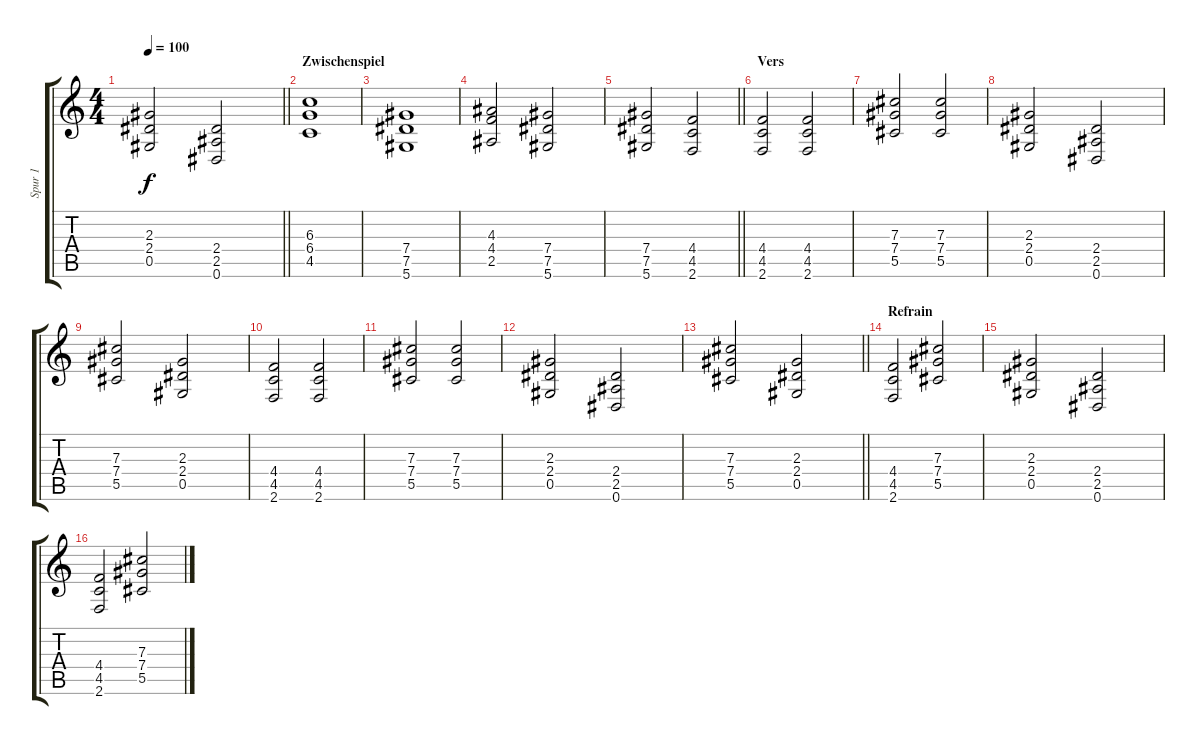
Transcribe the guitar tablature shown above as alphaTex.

\track ("Spur 1" "Spur 1") {instrument overdrivenguitar}
\staff {score tabs}
\tuning (Eb4 Bb3 Gb3 Db3 Ab2 Eb2) {hide}
\ts (4 4)
\tempo 100
\clef g2
\barLineRight lightlight
\ks c
(2.3 2.4 0.5).2{dy f} (2.4 2.5 0.6).2 |
\section ("" "Zwischenspiel")
(6.3 6.4 4.5).1 |
(7.4 7.5 5.6).1 |
(4.3 4.4 2.5).2 (7.4 7.5 5.6).2 |
\barLineRight lightlight
(7.4 7.5 5.6).2 (4.4 4.5 2.6).2 |
\section ("" "Vers")
(4.4 4.5 2.6).2 (4.4 4.5 2.6).2 |
(7.3 7.4 5.5).2 (7.3 7.4 5.5).2 |
(2.3 2.4 0.5).2 (2.4 2.5 0.6).2 |
(7.3 7.4 5.5).2 (2.3 2.4 0.5).2 |
(4.4 4.5 2.6).2 (4.4 4.5 2.6).2 |
(7.3 7.4 5.5).2 (7.3 7.4 5.5).2 |
(2.3 2.4 0.5).2 (2.4 2.5 0.6).2 |
\barLineRight lightlight
(7.3 7.4 5.5).2 (2.3 2.4 0.5).2 |
\section ("" "Refrain")
(4.4 4.5 2.6).2 (7.3 7.4 5.5).2 |
(2.3 2.4 0.5).2 (2.4 2.5 0.6).2 |
(4.4 4.5 2.6).2 (7.3 7.4 5.5).2
